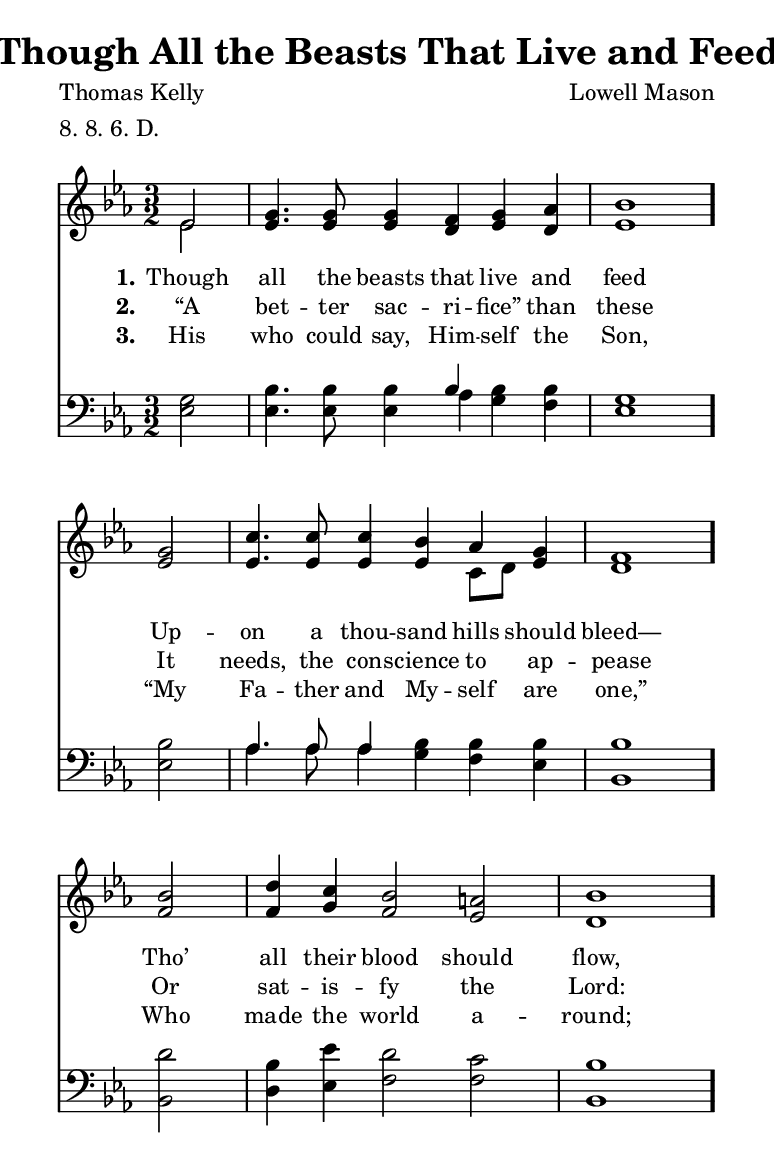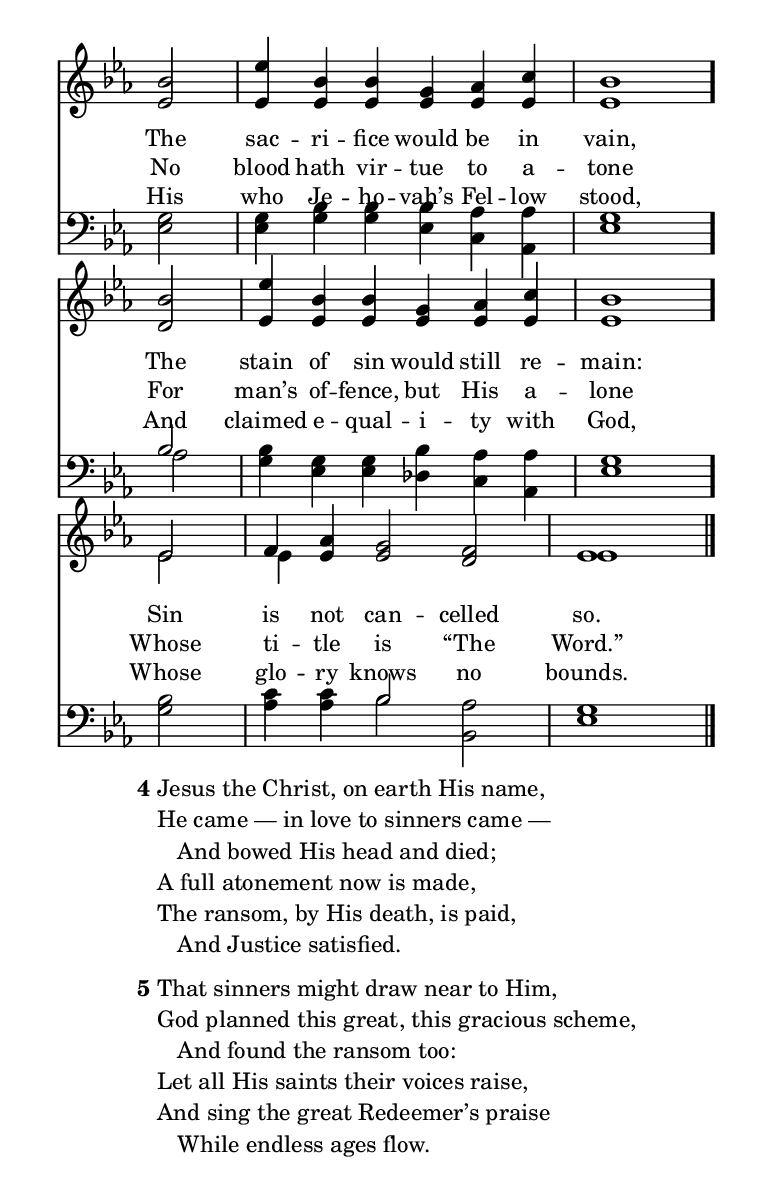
\include "common/global.ily"
\paper {
  \include "common/paper.ily"
  systems-per-page = 3
score-markup-spacing.stretchability = 100

}

\header{
  %gospel
  hymnnumber = "128"
  title = "Though All the Beasts That Live and Feed"
  tunename = "Meribah" % see https://hymnary.org/tune/meribah_mason
  meter = "8. 8. 6. D."
  poet = "Thomas Kelly" % see https://bibletruthpublishers.com/though-all-the-beasts-that-live-and-feed/thomas-kelly/little-flock-hymnbook/hymnbooks/la79570
  composer = "Lowell Mason" % see https://hymnary.org/tune/meribah_mason
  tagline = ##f
}

% for fermata in MIDI
ta = { \tempo 2=60 }
tb = { \tempo 2=30 }

patternAA = { c2 | c4. c8 c4 c4 c4      c4 | c1 }
patternAB = { c2 | c4. c8 c4 c4 c8[ c8] c4 | c1 }

patternBA = { c2 | c4 c4 c2 c2 | c1 }

patternCA = { c2 | c4 c4 c4 c4 c4 c4 | c1 }

global = {
  \include "common/overrides.ily"
  \override Staff.TimeSignature.style = #'numbered
  \time 3/2
  \override Score.MetronomeMark.transparent = ##t % hide all fermata changes too
  \ta
  \key ees \major
  \partial 2
  \autoBeamOff
}

notesSoprano = {
\global
\relative c' {

  \changePitch \patternAA { ees | g g g f g aes | bes }
  \changePitch \patternAA { g | c c c bes aes g | f } \eogbreak
  \changePitch \patternBA { bes | d c bes a | bes }

  \changePitch \patternCA { bes | ees bes bes g aes c | bes } \eogbreak
  \changePitch \patternCA { bes | ees bes bes g aes c | bes }
  \changePitch \patternBA { ees, | f aes g f | ees }

  \bar "|."

}
}

notesAlto = {
\global
\relative e' {

  \changePitch \patternAA { ees | ees ees ees d ees d | ees }
  \changePitch \patternAB { ees | ees ees ees ees c d ees | d }
  \changePitch \patternBA { f | f g f ees | d }

  \changePitch \patternCA { ees | ees ees ees ees ees ees | ees }
  \changePitch \patternCA { d | ees ees ees ees ees ees | ees }
  \changePitch \patternBA { ees | ees ees ees d | ees }

}
}

notesTenor = {
\global
\relative a {

  \changePitch \patternAA { g | bes bes bes bes bes bes | g }
  \changePitch \patternAA { bes | aes aes aes bes bes bes | bes }
  \changePitch \patternBA { d bes ees d c | bes }

  \changePitch \patternCA { g | g bes bes bes aes aes | g }
  \changePitch \patternCA { bes | bes g g bes aes aes | g }
  \changePitch \patternBA { bes | c c bes aes | g }

}
}

notesBass = {
\global
\relative f {

  \changePitch \patternAA { ees | ees ees ees aes g f | ees }
  \changePitch \patternAA { ees | aes aes aes g f ees | bes }
  \changePitch \patternBA { bes | d ees f f | bes, }

  \changePitch \patternCA { ees | ees g g ees c aes | ees' }
  \changePitch \patternCA { aes | g ees ees des c aes | ees' }
  \changePitch \patternBA { g | aes aes bes bes, | ees }

}
}

wordsA = \lyricmode {
\set stanza = "1."

Though all the beasts that live and feed \bar "."
Up -- on a thou -- sand hills should bleed— \bar "."
Tho’ all their blood should flow, \bar "."
The sac -- ri -- fice would be in vain, \bar "."
The stain of sin would still re -- main: \bar "."
Sin is not can -- celled so. \bar "."

}

wordsB = \lyricmode {
\set stanza = "2."

“A bet -- ter sac -- ri -- fice” than these
It needs, the con -- science to ap -- pease
Or sat -- is -- fy the Lord:
No blood hath vir -- tue to a -- tone
For man’s of -- fence, but His a -- lone
Whose ti -- tle is “The Word.”

}

wordsC = \lyricmode {
\set stanza = "3."

His who could say, Him -- self the Son,
“My Fa -- ther and My -- self are one,”
Who made the world a -- round;
His who Je -- ho -- vah’s Fel -- low stood,
And claimed e -- qual -- i -- ty with God,
Whose glo -- ry knows no bounds.

}

wordsD = \markuplist {

\line { Jesus the Christ, on earth His name, }
\line { He came — in love to sinners came — }
\line { { \hspace #2 } And bowed His head and died; }
\line { A full atonement now is made, }
\line { The ransom, by His death, is paid, }
\line { { \hspace #2 } And Justice satisfied. }

}

wordsE = \markuplist {

\line { That sinners might draw near to Him, }
\line { God planned this great, this gracious scheme, }
\line { { \hspace #2 } And found the ransom too: }
\line { Let all His saints their voices raise, }
\line { And sing the great Redeemer’s praise }
\line { { \hspace #2 } While endless ages flow. }

}

\score {
  \context ChoirStaff <<
    \context Staff = upper <<
      \set Staff.autoBeaming = ##f
      \set ChoirStaff.systemStartDelimiter = #'SystemStartBar
      \set ChoirStaff.printPartCombineTexts = ##f
      \partcombine #'(2 . 11) \notesSoprano \notesAlto
      \context NullVoice = sopranos { \voiceOne << \notesSoprano >> }
      \context Lyrics = one   \lyricsto sopranos \wordsA
      \context Lyrics = two   \lyricsto sopranos \wordsB
      \context Lyrics = three \lyricsto sopranos \wordsC
    >>
    \context Staff = men <<
      \set Staff.autoBeaming = ##f
      \clef bass
      \set ChoirStaff.printPartCombineTexts = ##f
      \partcombine #'(2 . 11) \notesTenor \notesBass
    >>
  >>
  \layout {
    \include "common/layout.ily"
  }
  #(cond ((ly:get-option 'eog-midi-permitted) #{ \midi{
    \include "common/midi.ily"
  } #}))
}

\noPageBreak

\markup { \fill-line { \vcenter \column {
  \vspace #1
  \line{ \bold 4 \column { \wordsD } } \combine \null \vspace #0.4
  \line{ \bold 5 \column { \wordsE } }
} } }

\version "2.19.49"  % necessary for upgrading to future LilyPond versions.

% vi:set et ts=2 sw=2 ai nocindent syntax=lilypond:
